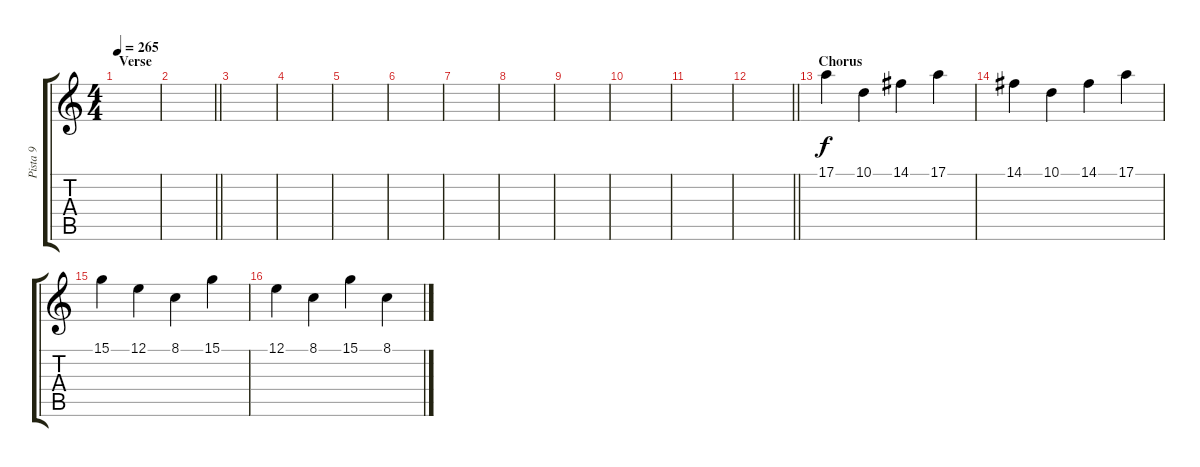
\track ("Pista 9" "Pista 9") {instrument acousticgrandpiano}
\staff {score tabs}
\tuning (E4 B3 G3 D3 A2 E2) {hide}
\ts (4 4)
\section ("" "Verse")
\tempo 265
\clef g2
\ks c
|
\barLineRight lightlight
|
|
|
|
|
|
|
|
|
|
\barLineRight lightlight
|
\section ("" "Chorus")
17.1.4 10.1.4 14.1.4 17.1.4 |
14.1.4 10.1.4 14.1.4 17.1.4 |
15.1.4 12.1.4 8.1.4 15.1.4 |
12.1.4 8.1.4 15.1.4 8.1.4
